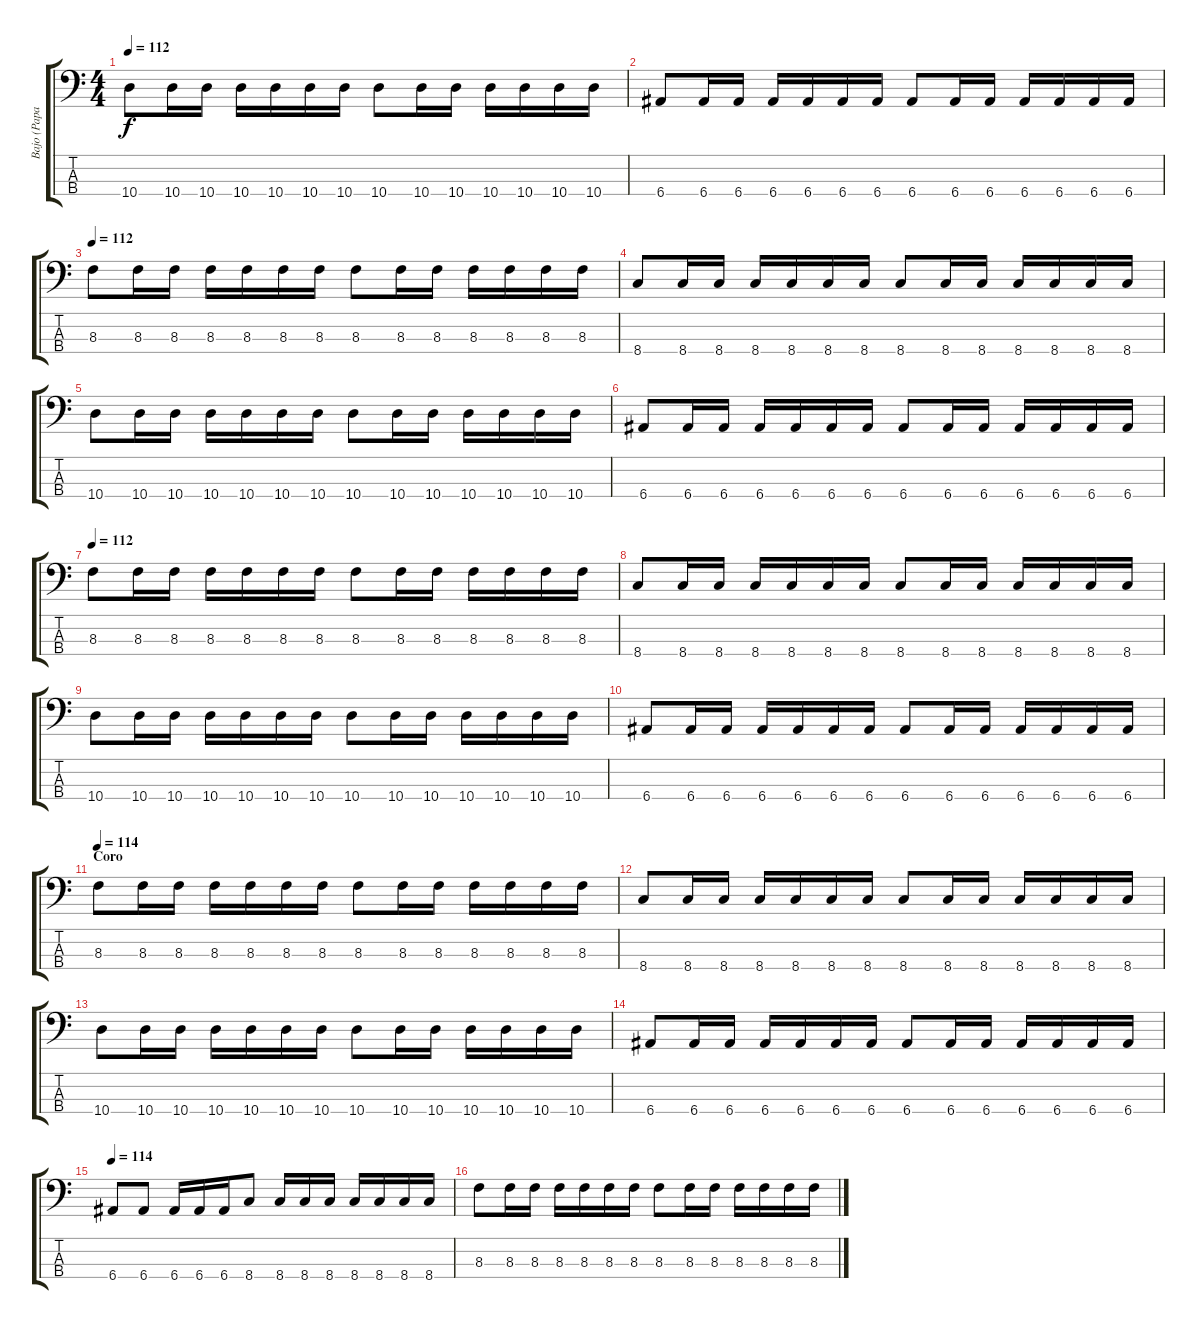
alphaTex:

\track ("Bajo (Papa)" "Bajo (Papa") {instrument electricbasspick}
\staff {score tabs}
\tuning (G2 D2 A1 E1) {hide}
\ts (4 4)
\tempo 112
\clef f4
\ks c
10.4.8{dy f} 10.4.16 10.4.16 10.4.16 10.4.16 10.4.16 10.4.16 10.4.8 10.4.16 10.4.16 10.4.16 10.4.16 10.4.16 10.4.16 |
6.4.8 6.4.16 6.4.16 6.4.16 6.4.16 6.4.16 6.4.16 6.4.8 6.4.16 6.4.16 6.4.16 6.4.16 6.4.16 6.4.16 |
\tempo 112
8.3.8 8.3.16 8.3.16 8.3.16 8.3.16 8.3.16 8.3.16 8.3.8 8.3.16 8.3.16 8.3.16 8.3.16 8.3.16 8.3.16 |
8.4.8 8.4.16 8.4.16 8.4.16 8.4.16 8.4.16 8.4.16 8.4.8 8.4.16 8.4.16 8.4.16 8.4.16 8.4.16 8.4.16 |
10.4.8 10.4.16 10.4.16 10.4.16 10.4.16 10.4.16 10.4.16 10.4.8 10.4.16 10.4.16 10.4.16 10.4.16 10.4.16 10.4.16 |
6.4.8 6.4.16 6.4.16 6.4.16 6.4.16 6.4.16 6.4.16 6.4.8 6.4.16 6.4.16 6.4.16 6.4.16 6.4.16 6.4.16 |
\tempo 112
8.3.8 8.3.16 8.3.16 8.3.16 8.3.16 8.3.16 8.3.16 8.3.8 8.3.16 8.3.16 8.3.16 8.3.16 8.3.16 8.3.16 |
8.4.8 8.4.16 8.4.16 8.4.16 8.4.16 8.4.16 8.4.16 8.4.8 8.4.16 8.4.16 8.4.16 8.4.16 8.4.16 8.4.16 |
10.4.8 10.4.16 10.4.16 10.4.16 10.4.16 10.4.16 10.4.16 10.4.8 10.4.16 10.4.16 10.4.16 10.4.16 10.4.16 10.4.16 |
6.4.8 6.4.16 6.4.16 6.4.16 6.4.16 6.4.16 6.4.16 6.4.8 6.4.16 6.4.16 6.4.16 6.4.16 6.4.16 6.4.16 |
\section ("" "Coro")
\tempo 114
8.3.8 8.3.16 8.3.16 8.3.16 8.3.16 8.3.16 8.3.16 8.3.8 8.3.16 8.3.16 8.3.16 8.3.16 8.3.16 8.3.16 |
8.4.8 8.4.16 8.4.16 8.4.16 8.4.16 8.4.16 8.4.16 8.4.8 8.4.16 8.4.16 8.4.16 8.4.16 8.4.16 8.4.16 |
10.4.8 10.4.16 10.4.16 10.4.16 10.4.16 10.4.16 10.4.16 10.4.8 10.4.16 10.4.16 10.4.16 10.4.16 10.4.16 10.4.16 |
6.4.8 6.4.16 6.4.16 6.4.16 6.4.16 6.4.16 6.4.16 6.4.8 6.4.16 6.4.16 6.4.16 6.4.16 6.4.16 6.4.16 |
\tempo 114
6.4.8 6.4.8 6.4.16 6.4.16 6.4.16 8.4.8 8.4.16 8.4.16 8.4.16 8.4.16 8.4.16 8.4.16 8.4.16 |
8.3.8 8.3.16 8.3.16 8.3.16 8.3.16 8.3.16 8.3.16 8.3.8 8.3.16 8.3.16 8.3.16 8.3.16 8.3.16 8.3.16
